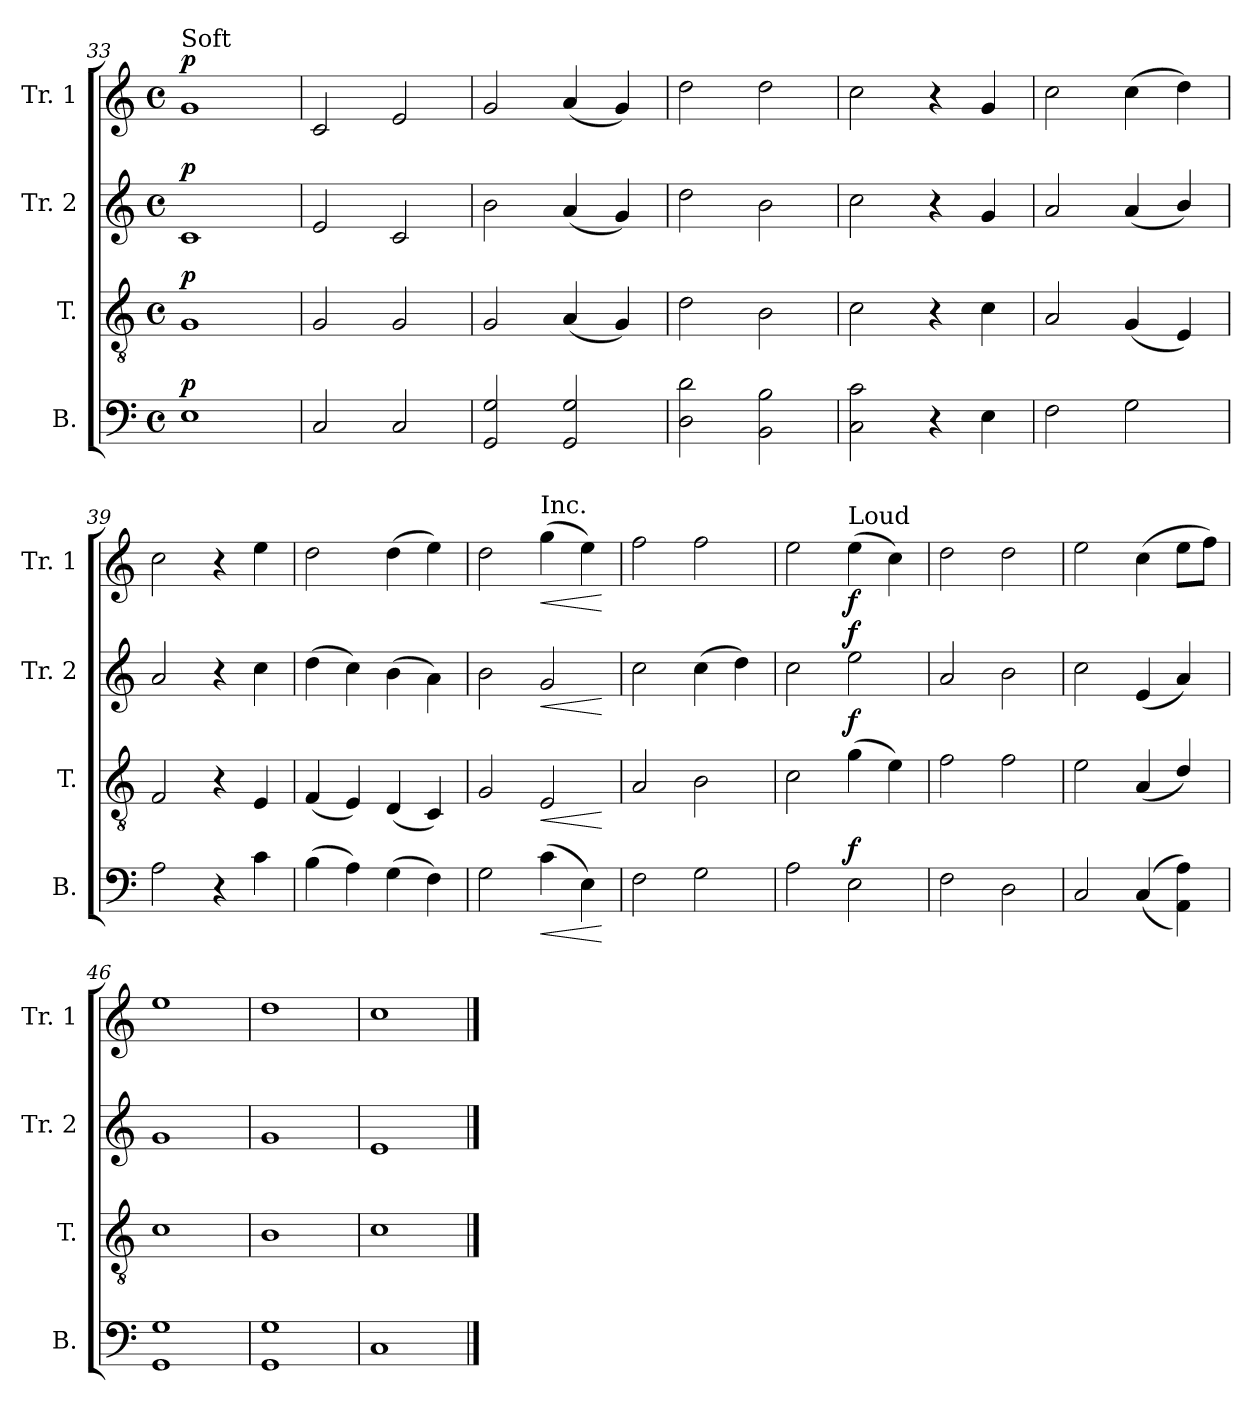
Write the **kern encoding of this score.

**kern	**dynam	**kern	**dynam	**kern	**dynam	**kern	**dynam
*part4	*part4	*part3	*part3	*part2	*part2	*part1	*part1
*staff4	*staff4	*staff3	*staff3	*staff2	*staff2	*staff1	*staff1
*I"B.	*	*I"T.	*	*I"Tr. 2	*	*I"Tr. 1	*
*I'B.	*	*I'T.	*	*I'Tr. 2	*	*I'Tr. 1	*
*clefF4	*	*clefGv2	*	*clefG2	*	*clefG2	*
*k[]	*	*k[]	*	*k[]	*	*k[]	*
*M4/4	*	*M4/4	*	*M4/4	*	*M4/4	*
*met(c)	*	*met(c)	*	*met(c)	*	*met(c)	*
=33	=33	=33	=33	=33	=33	=33	=33
!	!	!	!	!	!	!LO:TX:a:t=Soft	!
!	!LO:DY:a	!	!LO:DY:a	!	!LO:DY:a	!	!LO:DY:a
1E!	p	1G!	p	1c!	p	1g!	p
=34	=34	=34	=34	=34	=34	=34	=34
2C!/	.	2G!/	.	2e!/	.	2c!/	.
2C!/	.	2G!/	.	2c!/	.	2e!/	.
=35	=35	=35	=35	=35	=35	=35	=35
2GG!/ 2G!/	.	2G!/	.	2b!\	.	2g!/	.
2GG!/ 2G!/	.	(4A!/	.	(4a!/	.	(4a!/	.
.	.	4G!/)	.	4g!/)	.	4g!/)	.
=36	=36	=36	=36	=36	=36	=36	=36
2D!\ 2d!\	.	2d!\	.	2dd!\	.	2dd!\	.
2BB!\ 2B!\	.	2B!\	.	2b!\	.	2dd!\	.
=37	=37	=37	=37	=37	=37	=37	=37
2C!\ 2c!\	.	2c!\	.	2cc!\	.	2cc!\	.
4r	.	4r	.	4r	.	4r	.
4E!\	.	4c!\	.	4g!/	.	4g!/	.
=38	=38	=38	=38	=38	=38	=38	=38
2F!\	.	2A!/	.	2a!/	.	2cc!\	.
2G!\	.	(4G!/	.	(4a!/	.	(4cc!\	.
.	.	4E!/)	.	4b!/)	.	4dd!\)	.
=39	=39	=39	=39	=39	=39	=39	=39
2A!\	.	2F!/	.	2a!/	.	2cc!\	.
4r	.	4r	.	4r	.	4r	.
4c!\	.	4E!/	.	4cc!\	.	4ee!\	.
=40	=40	=40	=40	=40	=40	=40	=40
(4B!\	.	(4F!/	.	(4dd!\	.	2dd!\	.
4A!\)	.	4E!/)	.	4cc!\)	.	.	.
(4G!\	.	(4D!/	.	(4b!\	.	(4dd!\	.
4F!\)	.	4C!/)	.	4a!\)	.	4ee!\)	.
=41	=41	=41	=41	=41	=41	=41	=41
2G!\	.	2G!/	.	2b!\	.	2dd!\	.
!	!	!	!	!	!	!LO:TX:a:t=Inc.	!
!	!LO:HP:b	!	!LO:HP:b	!	!LO:HP:b	!	!LO:HP:b
(4c!\	<	2E!/	<	2g!/	<	(4gg!\	<
4E!\)	.	.	.	.	.	4ee!\)	.
.	[	.	[	.	[	.	[
=42	=42	=42	=42	=42	=42	=42	=42
2F!\	.	2A!/	.	2cc!\	.	2ff!\	.
2G!\	.	2B!\	.	(4cc!\	.	2ff!\	.
.	.	.	.	4dd!\)	.	.	.
=43	=43	=43	=43	=43	=43	=43	=43
2A!\	.	2c!\	.	2cc!\	.	2ee!\	.
!	!	!	!	!	!	!LO:TX:a:t=Loud	!
!	!LO:DY:a	!	!LO:DY:a	!	!LO:DY:a	!	!LO:DY:b
2E!\	f	(4g!\	f	2ee!\	f	(4ee!\	f
.	.	4e!\)	.	.	.	4cc!\)	.
=44	=44	=44	=44	=44	=44	=44	=44
2F!\	.	2f!\	.	2a!/	.	2dd!\	.
2D!\	.	2f!\	.	2b!\	.	2dd!\	.
=45	=45	=45	=45	=45	=45	=45	=45
2C!/	.	2e!\	.	2cc!\	.	2ee!\	.
((4C!/	.	(4A!/	.	(4e!/	.	(4cc!\	.
4AA!\ 4A!\))	.	4d!/)	.	4a!/)	.	8ee!\L	.
.	.	.	.	.	.	8ff!\J)	.
=46	=46	=46	=46	=46	=46	=46	=46
1GG! 1G!	.	1c!	.	1g!	.	1ee!	.
=47	=47	=47	=47	=47	=47	=47	=47
1GG! 1G!	.	1B!	.	1g!	.	1dd!	.
=48	=48	=48	=48	=48	=48	=48	=48
1C!	.	1c!	.	1e!	.	1cc!	.
==	==	==	==	==	==	==	==
*-	*-	*-	*-	*-	*-	*-	*-
